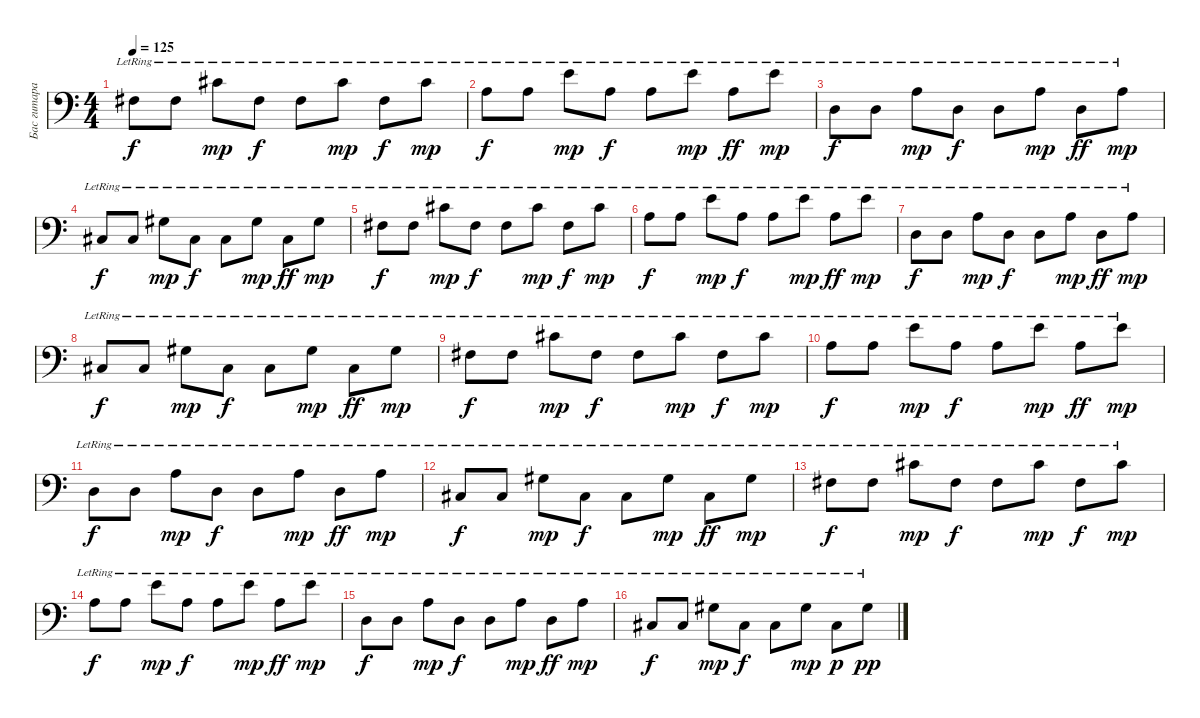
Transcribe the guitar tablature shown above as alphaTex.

\track ("Бас гитара" "Бас гитара") {instrument electricbassfinger}
\staff {score}
\tuning (G2 D2 A1 E1) {hide}
\ts (4 4)
\tempo 125
\clef f4
\ks c
9.3{lr}.8{dy f} 9.3{lr}.8 11.2{lr}.8{dy mp} 9.3{lr}.8{dy f} 9.3{lr}.8 11.2{lr}.8{dy mp} 9.3{lr}.8{dy f} 11.2{lr}.8{dy mp} |
12.3{lr}.8{dy f} 12.3{lr}.8 14.2{lr}.8{dy mp} 12.3{lr}.8{dy f} 12.3{lr}.8 14.2{lr}.8{dy mp} 12.3{lr}.8{dy ff} 14.2{lr}.8{dy mp} |
5.3{lr}.8{dy f} 5.3{lr}.8 7.2{lr}.8{dy mp} 5.3{lr}.8{dy f} 5.3{lr}.8 7.2{lr}.8{dy mp} 5.3{lr}.8{dy ff} 7.2{lr}.8{dy mp} |
4.3{lr}.8{dy f} 4.3{lr}.8 6.2{lr}.8{dy mp} 4.3{lr}.8{dy f} 4.3{lr}.8 6.2{lr}.8{dy mp} 4.3{lr}.8{dy ff} 6.2{lr}.8{dy mp} |
9.3{lr}.8{dy f} 9.3{lr}.8 11.2{lr}.8{dy mp} 9.3{lr}.8{dy f} 9.3{lr}.8 11.2{lr}.8{dy mp} 9.3{lr}.8{dy f} 11.2{lr}.8{dy mp} |
12.3{lr}.8{dy f} 12.3{lr}.8 14.2{lr}.8{dy mp} 12.3{lr}.8{dy f} 12.3{lr}.8 14.2{lr}.8{dy mp} 12.3{lr}.8{dy ff} 14.2{lr}.8{dy mp} |
5.3{lr}.8{dy f} 5.3{lr}.8 7.2{lr}.8{dy mp} 5.3{lr}.8{dy f} 5.3{lr}.8 7.2{lr}.8{dy mp} 5.3{lr}.8{dy ff} 7.2{lr}.8{dy mp} |
4.3{lr}.8{dy f} 4.3{lr}.8 6.2{lr}.8{dy mp} 4.3{lr}.8{dy f} 4.3{lr}.8 6.2{lr}.8{dy mp} 4.3{lr}.8{dy ff} 6.2{lr}.8{dy mp} |
9.3{lr}.8{dy f} 9.3{lr}.8 11.2{lr}.8{dy mp} 9.3{lr}.8{dy f} 9.3{lr}.8 11.2{lr}.8{dy mp} 9.3{lr}.8{dy f} 11.2{lr}.8{dy mp} |
12.3{lr}.8{dy f} 12.3{lr}.8 14.2{lr}.8{dy mp} 12.3{lr}.8{dy f} 12.3{lr}.8 14.2{lr}.8{dy mp} 12.3{lr}.8{dy ff} 14.2{lr}.8{dy mp} |
5.3{lr}.8{dy f} 5.3{lr}.8 7.2{lr}.8{dy mp} 5.3{lr}.8{dy f} 5.3{lr}.8 7.2{lr}.8{dy mp} 5.3{lr}.8{dy ff} 7.2{lr}.8{dy mp} |
4.3{lr}.8{dy f} 4.3{lr}.8 6.2{lr}.8{dy mp} 4.3{lr}.8{dy f} 4.3{lr}.8 6.2{lr}.8{dy mp} 4.3{lr}.8{dy ff} 6.2{lr}.8{dy mp} |
9.3{lr}.8{dy f} 9.3{lr}.8 11.2{lr}.8{dy mp} 9.3{lr}.8{dy f} 9.3{lr}.8 11.2{lr}.8{dy mp} 9.3{lr}.8{dy f} 11.2{lr}.8{dy mp} |
12.3{lr}.8{dy f} 12.3{lr}.8 14.2{lr}.8{dy mp} 12.3{lr}.8{dy f} 12.3{lr}.8 14.2{lr}.8{dy mp} 12.3{lr}.8{dy ff} 14.2{lr}.8{dy mp} |
5.3{lr}.8{dy f} 5.3{lr}.8 7.2{lr}.8{dy mp} 5.3{lr}.8{dy f} 5.3{lr}.8 7.2{lr}.8{dy mp} 5.3{lr}.8{dy ff} 7.2{lr}.8{dy mp} |
4.3{lr}.8{dy f} 4.3{lr}.8 6.2{lr}.8{dy mp} 4.3{lr}.8{dy f} 4.3{lr}.8 6.2{lr}.8{dy mp} 4.3{lr}.8{dy p} 6.2{lr}.8{dy pp}
